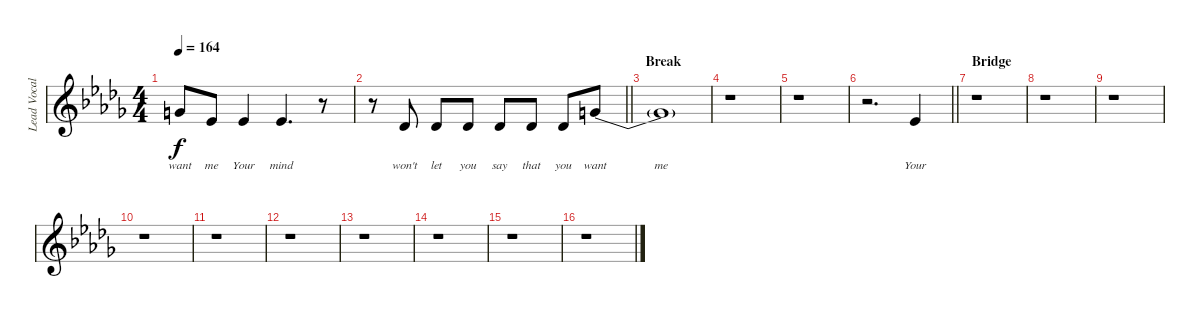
\track ("Lead Vocals" "Lead Vocal") {instrument lead6voice}
\staff {score}
\tuning (Eb4 Bb3 Gb3 Db3 Ab2 Db2) {hide}
\ts (4 4)
\tempo 164
\clef g2
\ks db
9.2{t}.8{lyrics (0 "want") lyrics (1 "") lyrics (2 "") lyrics (3 "") lyrics (4 "") dy f} 9.3.8{lyrics (0 "me") lyrics (1 "") lyrics (2 "") lyrics (3 "") lyrics (4 "")} 9.3.4{lyrics (0 "Your") lyrics (1 "") lyrics (2 "") lyrics (3 "") lyrics (4 "")} 7.3{be (custom 0 4 20 4 30 0 60 0)}.4{d lyrics (0 "mind") lyrics (1 "") lyrics (2 "") lyrics (3 "") lyrics (4 "")} r.8 |
\barLineRight lightlight
r.8 7.3.8{lyrics (0 "won't") lyrics (1 "") lyrics (2 "") lyrics (3 "") lyrics (4 "")} 7.3.8{lyrics (0 "let") lyrics (1 "") lyrics (2 "") lyrics (3 "") lyrics (4 "")} 7.3.8{lyrics (0 "you") lyrics (1 "") lyrics (2 "") lyrics (3 "") lyrics (4 "")} 7.3.8{lyrics (0 "say") lyrics (1 "") lyrics (2 "") lyrics (3 "") lyrics (4 "")} 7.3.8{lyrics (0 "that") lyrics (1 "") lyrics (2 "") lyrics (3 "") lyrics (4 "")} 7.3.8{lyrics (0 "you") lyrics (1 "") lyrics (2 "") lyrics (3 "") lyrics (4 "")} 7.2{be (custom 0 4 15 4 17 0 19 4 60 4)}.8{lyrics (0 "want") lyrics (1 "") lyrics (2 "") lyrics (3 "") lyrics (4 "")} |
\section ("" "Break")
7.2{t}.1{lyrics (0 "me") lyrics (1 "") lyrics (2 "") lyrics (3 "") lyrics (4 "")} |
r.1 |
r.1 |
\barLineRight lightlight
r.2{d} 5.2.4{lyrics (0 "Your") lyrics (1 "") lyrics (2 "") lyrics (3 "") lyrics (4 "")} |
\section ("" "Bridge")
r.1 |
r.1 |
r.1 |
r.1 |
r.1 |
r.1 |
r.1 |
r.1 |
r.1 |
r.1
